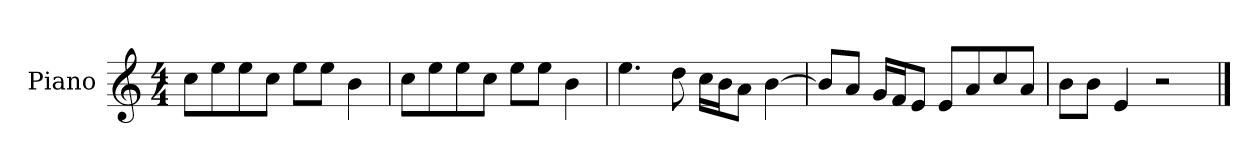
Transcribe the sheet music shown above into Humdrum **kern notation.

**kern
*part1
*staff1
*I"Piano
*I'P-no
*clefG2
*k[]
*M4/4
*MM90
=1
8cc\L
8ee\
8ee\
8cc\J
8ee\L
8ee\J
4b\
=2
8cc\L
8ee\
8ee\
8cc\J
8ee\L
8ee\J
4b\
=3
4.ee\
8dd\
16cc\LL
16b\J
8a\J
[4b\
=4
8b/L]
8a/J
16g/LL
16f/J
8e/J
8e/L
8a/
8cc/
8a/J
=5
8b\L
8b\J
4e/
2r
==
*-
